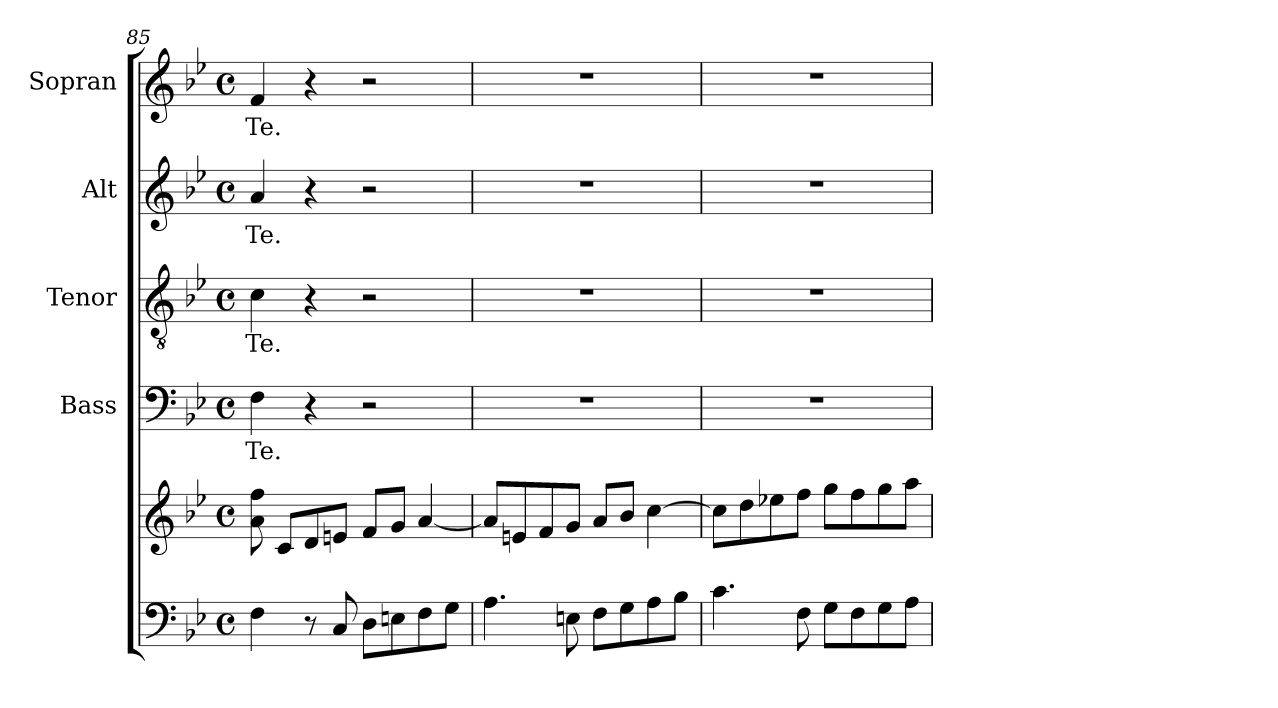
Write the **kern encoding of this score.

**kern	**kern	**kern	**text	**kern	**text	**kern	**text	**kern	**text
*part5	*part5	*part4	*part4	*part3	*part3	*part2	*part2	*part1	*part1
*staff6	*staff5	*staff4	*staff4	*staff3	*staff3	*staff2	*staff2	*staff1	*staff1
*	*	*I"Bass	*	*I"Tenor	*	*I"Alt	*	*I"Sopran	*
*	*	*I'B.	*	*I'T.	*	*I'A.	*	*I'S.	*
*clefF4	*clefG2	*clefF4	*	*clefGv2	*	*clefG2	*	*clefG2	*
*k[b-e-]	*k[b-e-]	*k[b-e-]	*	*k[b-e-]	*	*k[b-e-]	*	*k[b-e-]	*
*B-:	*B-:	*B-:	*	*B-:	*	*B-:	*	*B-:	*
*M4/4	*M4/4	*M4/4	*	*M4/4	*	*M4/4	*	*M4/4	*
*met(c)	*met(c)	*met(c)	*	*met(c)	*	*met(c)	*	*met(c)	*
=85	=85	=85	=85	=85	=85	=85	=85	=85	=85
!	!	!	!LO:LY:b	!	!LO:LY:b	!	!LO:LY:b	!	!LO:LY:b
4F\	8a\ 8ff\	4F\	Te.	4c\	Te.	4a/	Te.	4f/	Te.
.	8c/L	.	.	.	.	.	.	.	.
8r	8d/	4r	.	4r	.	4r	.	4r	.
8C/	8en/J	.	.	.	.	.	.	.	.
8D\L	8f/L	2r	.	2r	.	2r	.	2r	.
8En\	8g/J	.	.	.	.	.	.	.	.
8F\	[4a/	.	.	.	.	.	.	.	.
8G\J	.	.	.	.	.	.	.	.	.
=86	=86	=86	=86	=86	=86	=86	=86	=86	=86
4.A\	8a/L]	1r	.	1r	.	1r	.	1r	.
.	8en/	.	.	.	.	.	.	.	.
.	8f/	.	.	.	.	.	.	.	.
8En\	8g/J	.	.	.	.	.	.	.	.
8F\L	8a/L	.	.	.	.	.	.	.	.
8G\	8b-/J	.	.	.	.	.	.	.	.
8A\	[4cc\	.	.	.	.	.	.	.	.
8B-\J	.	.	.	.	.	.	.	.	.
=87	=87	=87	=87	=87	=87	=87	=87	=87	=87
4.c\	8cc\L]	1r	.	1r	.	1r	.	1r	.
.	8dd\	.	.	.	.	.	.	.	.
.	8ee-X\	.	.	.	.	.	.	.	.
8F\	8ff\J	.	.	.	.	.	.	.	.
8G\L	8gg\L	.	.	.	.	.	.	.	.
8F\	8ff\	.	.	.	.	.	.	.	.
8G\	8gg\	.	.	.	.	.	.	.	.
8A\J	8aa\J	.	.	.	.	.	.	.	.
=	=	=	=	=	=	=	=	=	=
*-	*-	*-	*-	*-	*-	*-	*-	*-	*-
